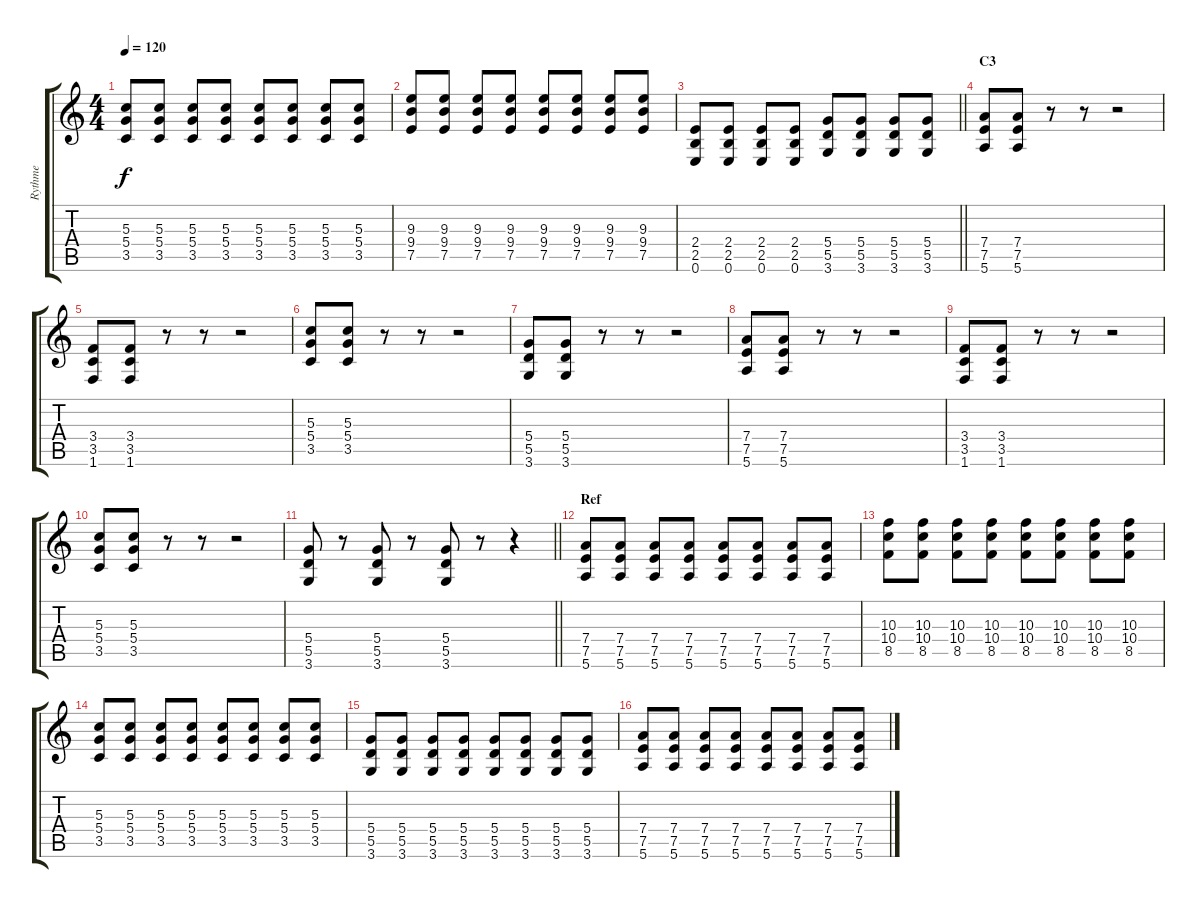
\track ("Rythme" "Rythme") {instrument overdrivenguitar}
\staff {score tabs}
\tuning (E4 B3 G3 D3 A2 E2) {hide}
\ts (4 4)
\tempo 120
\clef g2
\ks c
(5.3 5.4 3.5).8{dy f} (5.3 5.4 3.5).8 (5.3 5.4 3.5).8 (5.3 5.4 3.5).8 (5.3 5.4 3.5).8 (5.3 5.4 3.5).8 (5.3 5.4 3.5).8 (5.3 5.4 3.5).8 |
(9.3 9.4 7.5).8 (9.3 9.4 7.5).8 (9.3 9.4 7.5).8 (9.3 9.4 7.5).8 (9.3 9.4 7.5).8 (9.3 9.4 7.5).8 (9.3 9.4 7.5).8 (9.3 9.4 7.5).8 |
\barLineRight lightlight
(2.4 2.5 0.6).8 (2.4 2.5 0.6).8 (2.4 2.5 0.6).8 (2.4 2.5 0.6).8 (5.4 5.5 3.6).8 (5.4 5.5 3.6).8 (5.4 5.5 3.6).8 (5.4 5.5 3.6).8 |
\section ("" "C3")
(7.4 7.5 5.6).8 (7.4 7.5 5.6).8 r.8 r.8 r.2 |
(3.4 3.5 1.6).8 (3.4 3.5 1.6).8 r.8 r.8 r.2 |
(5.3 5.4 3.5).8 (5.3 5.4 3.5).8 r.8 r.8 r.2 |
(5.4 5.5 3.6).8 (5.4 5.5 3.6).8 r.8 r.8 r.2 |
(7.4 7.5 5.6).8 (7.4 7.5 5.6).8 r.8 r.8 r.2 |
(3.4 3.5 1.6).8 (3.4 3.5 1.6).8 r.8 r.8 r.2 |
(5.3 5.4 3.5).8 (5.3 5.4 3.5).8 r.8 r.8 r.2 |
\barLineRight lightlight
(5.4 5.5 3.6).8 r.8 (5.4 5.5 3.6).8 r.8 (5.4 5.5 3.6).8 r.8 r.4 |
\section ("" "Ref")
(7.4 7.5 5.6).8 (7.4 7.5 5.6).8 (7.4 7.5 5.6).8 (7.4 7.5 5.6).8 (7.4 7.5 5.6).8 (7.4 7.5 5.6).8 (7.4 7.5 5.6).8 (7.4 7.5 5.6).8 |
(10.3 10.4 8.5).8 (10.3 10.4 8.5).8 (10.3 10.4 8.5).8 (10.3 10.4 8.5).8 (10.3 10.4 8.5).8 (10.3 10.4 8.5).8 (10.3 10.4 8.5).8 (10.3 10.4 8.5).8 |
(5.3 5.4 3.5).8 (5.3 5.4 3.5).8 (5.3 5.4 3.5).8 (5.3 5.4 3.5).8 (5.3 5.4 3.5).8 (5.3 5.4 3.5).8 (5.3 5.4 3.5).8 (5.3 5.4 3.5).8 |
(5.4 5.5 3.6).8 (5.4 5.5 3.6).8 (5.4 5.5 3.6).8 (5.4 5.5 3.6).8 (5.4 5.5 3.6).8 (5.4 5.5 3.6).8 (5.4 5.5 3.6).8 (5.4 5.5 3.6).8 |
(7.4 7.5 5.6).8 (7.4 7.5 5.6).8 (7.4 7.5 5.6).8 (7.4 7.5 5.6).8 (7.4 7.5 5.6).8 (7.4 7.5 5.6).8 (7.4 7.5 5.6).8 (7.4 7.5 5.6).8
